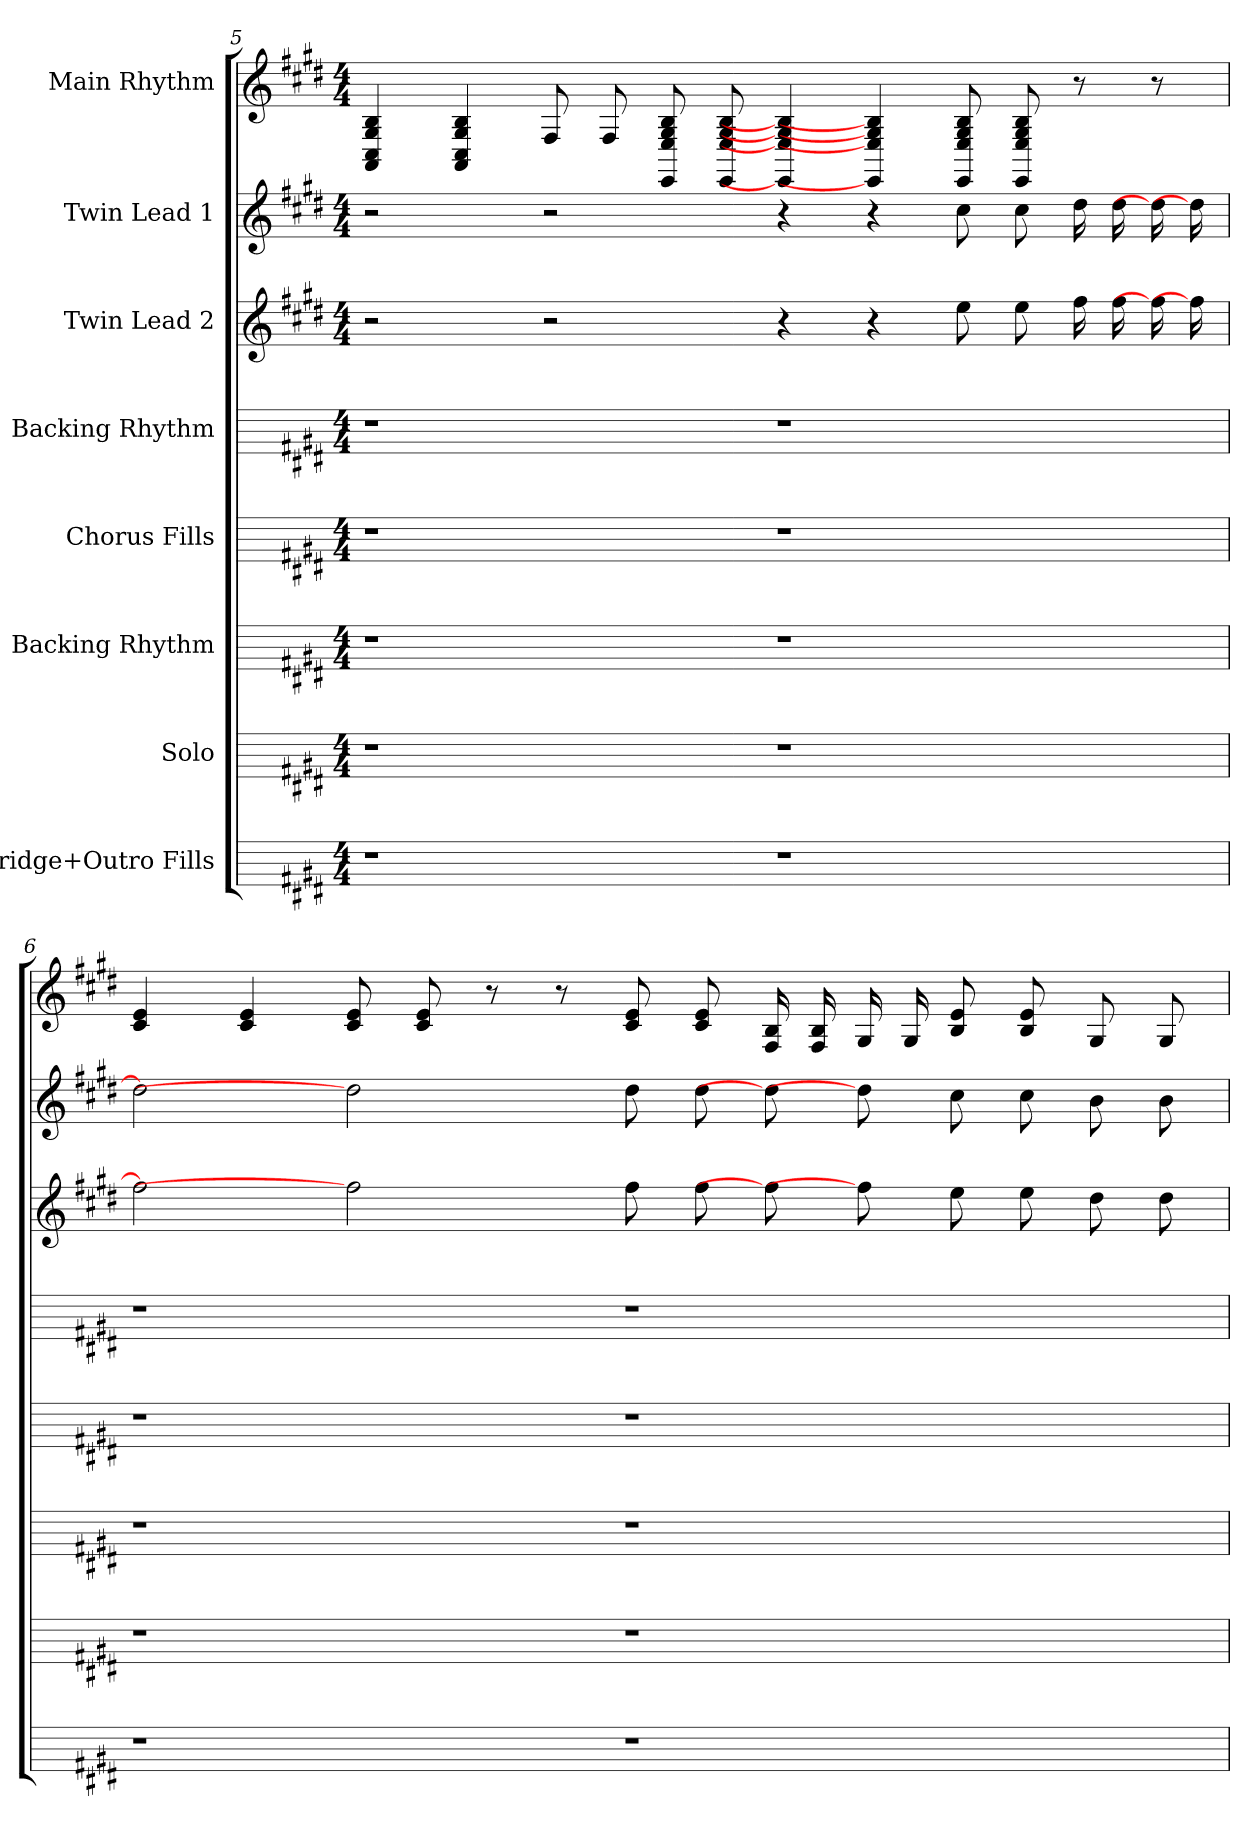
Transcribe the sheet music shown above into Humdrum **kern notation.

**kern	**kern	**kern	**kern	**kern	**kern	**kern	**kern
*part8	*part7	*part6	*part5	*part4	*part3	*part2	*part1
*staff8	*staff7	*staff6	*staff5	*staff4	*staff3	*staff2	*staff1
*I"Bridge+Outro Fills	*I"Solo	*I"Backing Rhythm	*I"Chorus Fills	*I"Backing Rhythm	*I"Twin Lead 2	*I"Twin Lead 1	*I"Main Rhythm
*	*	*	*	*	*	*	*
*k[f#c#g#d#]	*k[f#c#g#d#]	*k[f#c#g#d#]	*k[f#c#g#d#]	*k[f#c#g#d#]	*k[f#c#g#d#]	*k[f#c#g#d#]	*k[f#c#g#d#]
*M4/4	*M4/4	*M4/4	*M4/4	*M4/4	*M4/4	*M4/4	*M4/4
=5	=5	=5	=5	=5	=5	=5	=5
1r	1r	1r	1r	1r	2r	2r	4B 4G# 4C# 4AA
.	.	.	.	.	.	.	4B 4G# 4C# 4AA
.	.	.	.	.	2r	2r	8F#
.	.	.	.	.	.	.	8F#
.	.	.	.	.	.	.	8B 8G# 8E 8EE
.	.	.	.	.	.	.	8B 8G# 8E 8EE
1r	1r	1r	1r	1r	4r	4r	4B] 4G#] 4E] 4EE]
.	.	.	.	.	4r	4r	4B] 4G#] 4E] 4EE]
.	.	.	.	.	8ee	8cc#	8B 8G# 8E 8EE
.	.	.	.	.	8ee	8cc#	8B 8G# 8E 8EE
.	.	.	.	.	16ff#	16dd#	8r
.	.	.	.	.	16ff#	16dd#	.
.	.	.	.	.	16ff#]	16dd#]	8r
.	.	.	.	.	16ff#]	16dd#]	.
=6	=6	=6	=6	=6	=6	=6	=6
1r	1r	1r	1r	1r	2ff#]	2dd#]	4e 4c#
.	.	.	.	.	.	.	4e 4c#
.	.	.	.	.	2ff#]	2dd#]	8e 8c#
.	.	.	.	.	.	.	8e 8c#
.	.	.	.	.	.	.	8r
.	.	.	.	.	.	.	8r
1r	1r	1r	1r	1r	8ff#	8dd#	8e 8c#
.	.	.	.	.	8ff#	8dd#	8e 8c#
.	.	.	.	.	8ff#]	8dd#]	16B 16F#
.	.	.	.	.	.	.	16B 16F#
.	.	.	.	.	8ff#]	8dd#]	16G#
.	.	.	.	.	.	.	16G#
.	.	.	.	.	8ee	8cc#	8e 8B
.	.	.	.	.	8ee	8cc#	8e 8B
.	.	.	.	.	8dd#	8b	8G#
.	.	.	.	.	8dd#	8b	8G#
=	=	=	=	=	=	=	=
*-	*-	*-	*-	*-	*-	*-	*-
